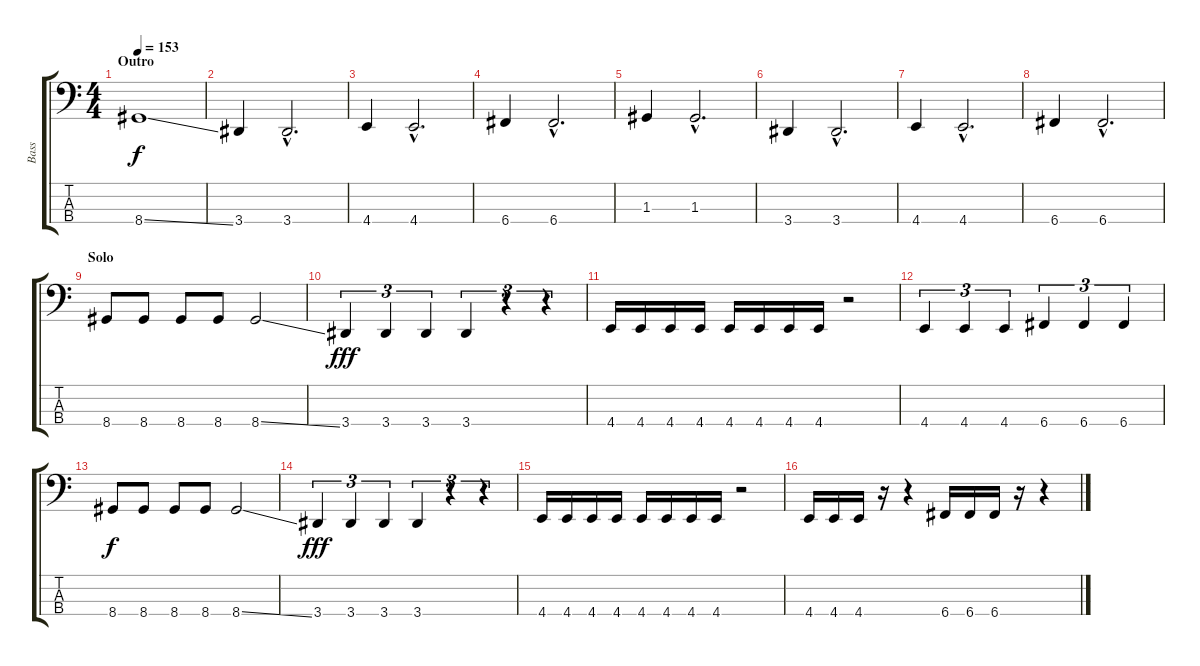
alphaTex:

\track ("Bass" "Bass") {instrument electricbassfinger}
\staff {score tabs}
\tuning (F2 C2 G1 C1) {hide}
\ts (4 4)
\section ("" "Outro")
\tempo 153
\clef f4
\ks c
8.4{ss}.1{dy f} |
3.4.4 3.4{hac}.2{d} |
4.4.4 4.4{hac}.2{d} |
6.4.4 6.4{hac}.2{d} |
1.3.4 1.3{hac}.2{d} |
3.4.4 3.4{hac}.2{d} |
4.4.4 4.4{hac}.2{d} |
6.4.4 6.4{hac}.2{d} |
\section ("" "Solo")
8.4.8 8.4.8 8.4.8 8.4.8 8.4{ss}.2 |
3.4.4{tu (3 2) dy fff} 3.4.4{tu (3 2)} 3.4.4{tu (3 2)} 3.4.4{tu (3 2)} r.4{tu (3 2)} r.4{tu (3 2)} |
4.4.16 4.4.16 4.4.16 4.4.16 4.4.16 4.4.16 4.4.16 4.4.16 r.2 |
4.4.4{tu (3 2)} 4.4.4{tu (3 2)} 4.4.4{tu (3 2)} 6.4.4{tu (3 2)} 6.4.4{tu (3 2)} 6.4.4{tu (3 2)} |
8.4.8{dy f} 8.4.8 8.4.8 8.4.8 8.4{ss}.2 |
3.4.4{tu (3 2) dy fff} 3.4.4{tu (3 2)} 3.4.4{tu (3 2)} 3.4.4{tu (3 2)} r.4{tu (3 2)} r.4{tu (3 2)} |
4.4.16 4.4.16 4.4.16 4.4.16 4.4.16 4.4.16 4.4.16 4.4.16 r.2 |
4.4.16 4.4.16 4.4.16 r.16 r.4 6.4.16 6.4.16 6.4.16 r.16 r.4
